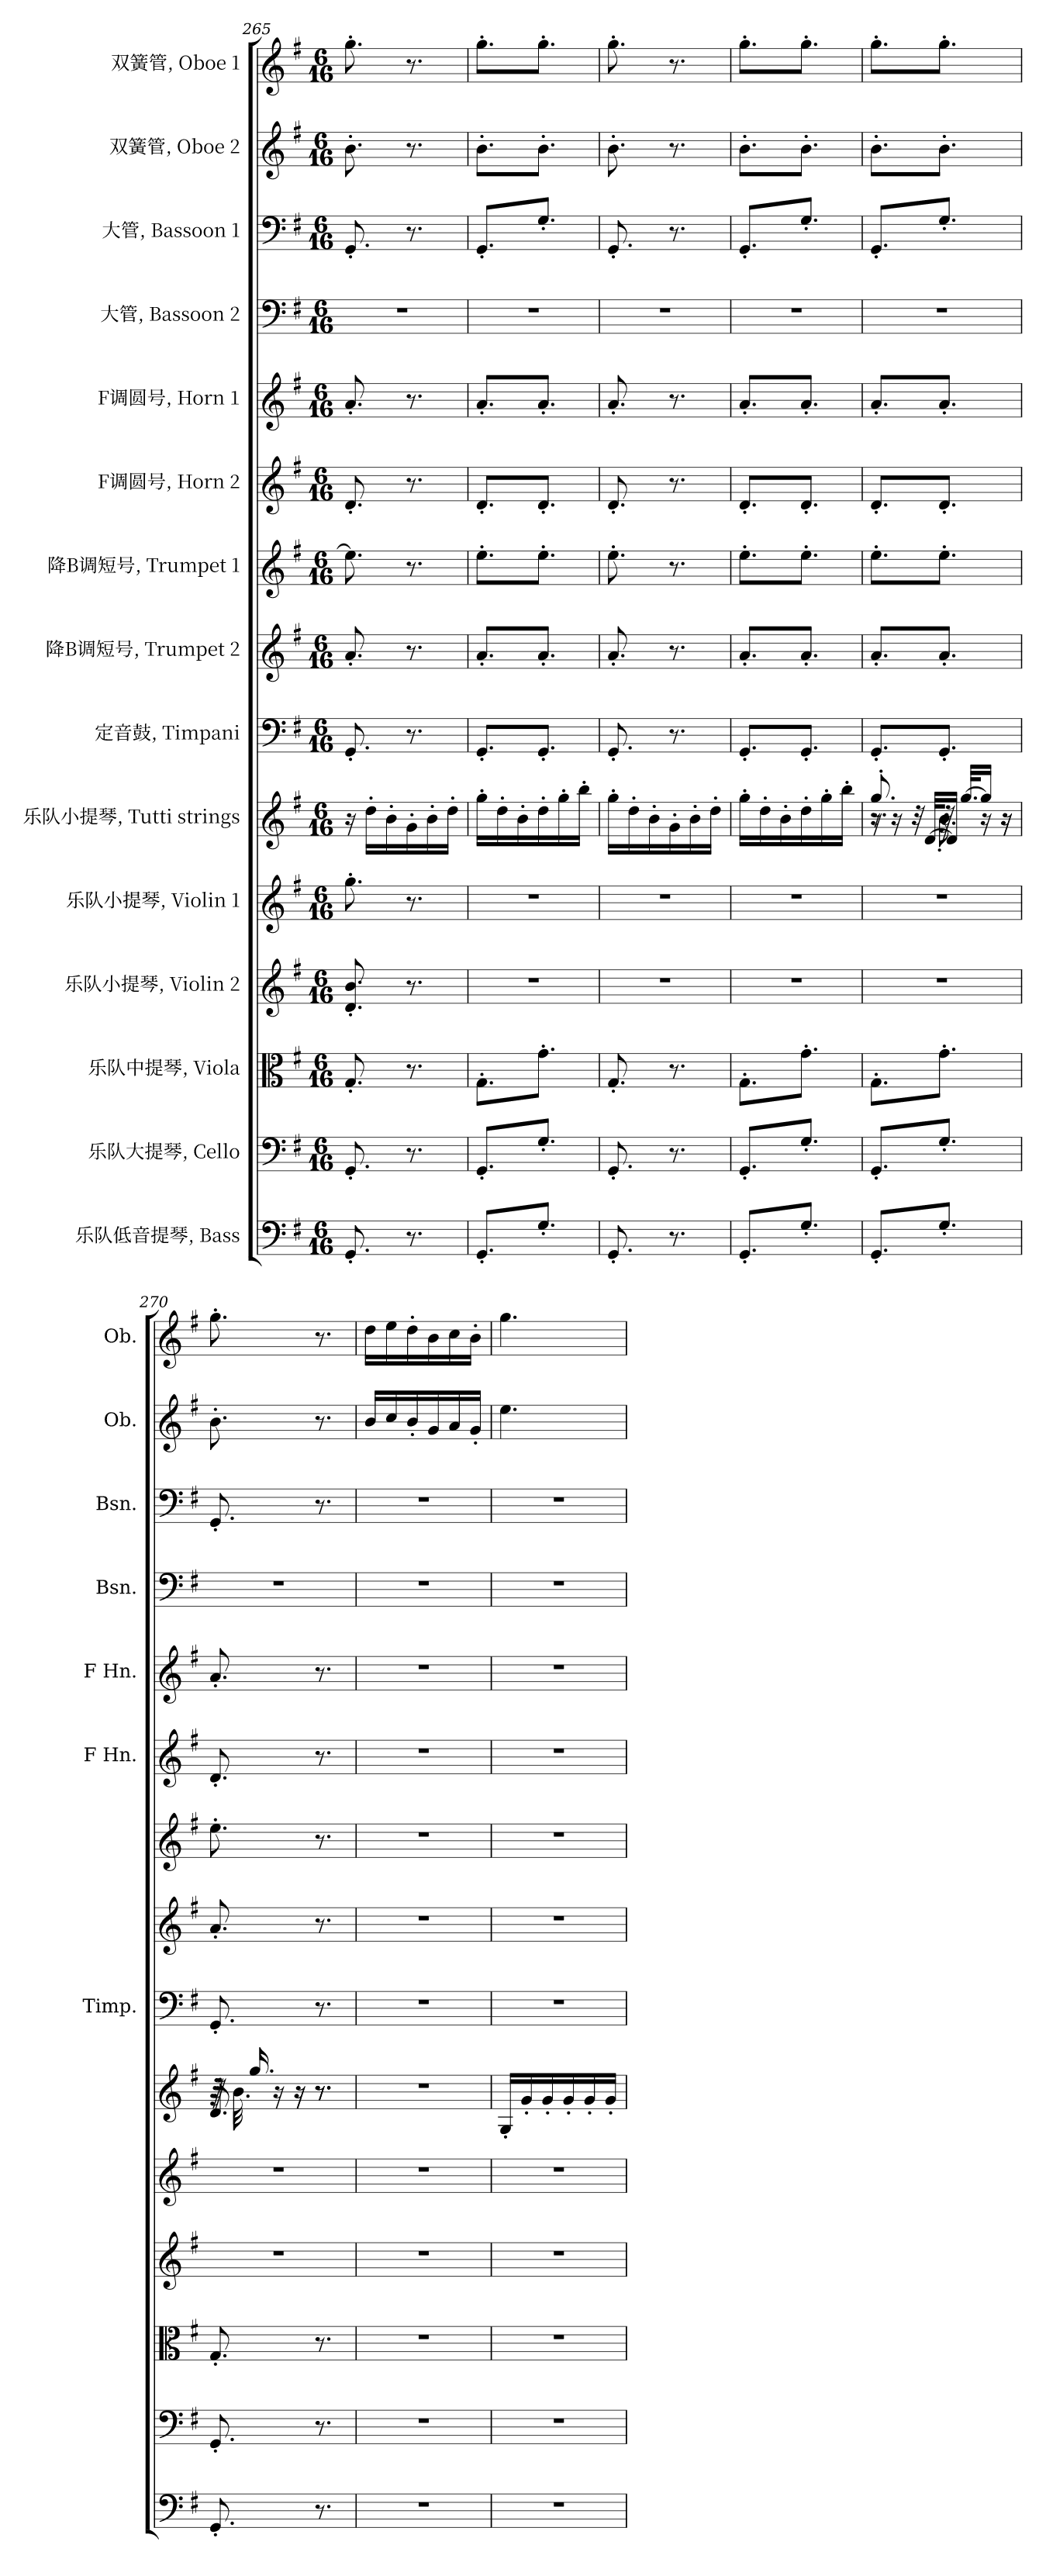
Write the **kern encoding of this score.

**kern	**kern	**kern	**kern	**kern	**kern	**kern	**kern	**kern	**kern	**kern	**kern	**kern	**kern	**kern
*part15	*part14	*part13	*part12	*part11	*part10	*part9	*part8	*part7	*part6	*part5	*part4	*part3	*part2	*part1
*staff15	*staff14	*staff13	*staff12	*staff11	*staff10	*staff9	*staff8	*staff7	*staff6	*staff5	*staff4	*staff3	*staff2	*staff1
*I"乐队低音提琴, Bass	*I"乐队大提琴, Cello	*I"乐队中提琴, Viola	*I"乐队小提琴, Violin 2	*I"乐队小提琴, Violin 1	*I"乐队小提琴, Tutti strings	*I"定音鼓, Timpani	*I"降B调短号, Trumpet 2	*I"降B调短号, Trumpet 1	*I"F调圆号, Horn 2	*I"F调圆号, Horn 1	*I"大管, Bassoon 2	*I"大管, Bassoon 1	*I"双簧管, Oboe 2	*I"双簧管, Oboe 1
*	*	*	*	*	*	*I'Timp.	*	*	*I'F Hn.	*I'F Hn.	*I'Bsn.	*I'Bsn.	*I'Ob.	*I'Ob.
!!LO:PB:g=z
*clefF4	*clefF4	*clefC3	*clefG2	*clefG2	*clefG2	*clefF4	*clefG2	*clefG2	*clefG2	*clefG2	*clefF4	*clefF4	*clefG2	*clefG2
*ITrd7c12	*	*	*	*	*	*	*ITrd1c2	*ITrd1c2	*ITrd4c7	*ITrd4c7	*	*	*	*
*k[f#]	*k[f#]	*k[f#]	*k[f#]	*k[f#]	*k[f#]	*k[f#]	*k[b-]	*k[b-]	*k[]	*k[]	*k[f#]	*k[f#]	*k[f#]	*k[f#]
*M6/16	*M6/16	*M6/16	*M6/16	*M6/16	*M6/16	*M6/16	*M6/16	*M6/16	*M6/16	*M6/16	*M6/16	*M6/16	*M6/16	*M6/16
*MM122	*MM122	*MM122	*MM122	*MM122	*MM122	*MM122	*MM122	*MM122	*MM122	*MM122	*MM122	*MM122	*MM122	*MM122
=265	=265	=265	=265	=265	=265	=265	=265	=265	=265	=265	=265	=265	=265	=265
8.GGG'/	8.GG'/	8.G'/	8.d/' 8.b/'	8.gg'\	16r	8.GG'/	8.g'/	8.dd\]	8.G'/	8.d'/	4.r	8.GG'/	8.b'\	8.gg'\
.	.	.	.	.	16dd'\LL	.	.	.	.	.	.	.	.	.
.	.	.	.	.	16b'\	.	.	.	.	.	.	.	.	.
8.r	8.r	8.r	8.r	8.r	16g'\	8.r	8.r	8.r	8.r	8.r	.	8.r	8.r	8.r
.	.	.	.	.	16b'\	.	.	.	.	.	.	.	.	.
.	.	.	.	.	16dd'\JJ	.	.	.	.	.	.	.	.	.
=266	=266	=266	=266	=266	=266	=266	=266	=266	=266	=266	=266	=266	=266	=266
8.GGG'/L	8.GG'/L	8.G'\L	4.r	4.r	16gg'\LL	8.GG'/L	8.g'/L	8.dd'\L	8.G'/L	8.d'/L	4.r	8.GG'/L	8.b'\L	8.gg'\L
.	.	.	.	.	16dd'\	.	.	.	.	.	.	.	.	.
.	.	.	.	.	16b'\	.	.	.	.	.	.	.	.	.
8.GG'/J	8.G'/J	8.g'\J	.	.	16dd'\	8.GG'/J	8.g'/J	8.dd'\J	8.G'/J	8.d'/J	.	8.G'/J	8.b'\J	8.gg'\J
.	.	.	.	.	16gg'\	.	.	.	.	.	.	.	.	.
.	.	.	.	.	16bb'\JJ	.	.	.	.	.	.	.	.	.
=267	=267	=267	=267	=267	=267	=267	=267	=267	=267	=267	=267	=267	=267	=267
*	*	*	*	*	*	*	*	*	*	*	*	*	*	*MM124
8.GGG'/	8.GG'/	8.G'/	4.r	4.r	16gg'\LL	8.GG'/	8.g'/	8.dd'\	8.G'/	8.d'/	4.r	8.GG'/	8.b'\	8.gg'\
.	.	.	.	.	16dd'\	.	.	.	.	.	.	.	.	.
.	.	.	.	.	16b'\	.	.	.	.	.	.	.	.	.
8.r	8.r	8.r	.	.	16g'\	8.r	8.r	8.r	8.r	8.r	.	8.r	8.r	8.r
.	.	.	.	.	16b'\	.	.	.	.	.	.	.	.	.
.	.	.	.	.	16dd'\JJ	.	.	.	.	.	.	.	.	.
=268	=268	=268	=268	=268	=268	=268	=268	=268	=268	=268	=268	=268	=268	=268
8.GGG'/L	8.GG'/L	8.G'\L	4.r	4.r	16gg'\LL	8.GG'/L	8.g'/L	8.dd'\L	8.G'/L	8.d'/L	4.r	8.GG'/L	8.b'\L	8.gg'\L
.	.	.	.	.	16dd'\	.	.	.	.	.	.	.	.	.
.	.	.	.	.	16b'\	.	.	.	.	.	.	.	.	.
8.GG'/J	8.G'/J	8.g'\J	.	.	16dd'\	8.GG'/J	8.g'/J	8.dd'\J	8.G'/J	8.d'/J	.	8.G'/J	8.b'\J	8.gg'\J
.	.	.	.	.	16gg'\	.	.	.	.	.	.	.	.	.
.	.	.	.	.	16bb'\JJ	.	.	.	.	.	.	.	.	.
=269	=269	=269	=269	=269	=269	=269	=269	=269	=269	=269	=269	=269	=269	=269
*	*	*	*	*	*	*	*	*	*	*	*	*	*	*MM122
*	*	*	*	*	*^	*	*	*	*	*	*	*	*	*
*	*	*	*	*	*	*^	*	*	*	*	*	*	*	*	*
8.GGG'/L	8.GG'/L	8.G'\L	4.r	4.r	8.gg'/	8.r	16r	8.GG'/L	8.g'/L	8.dd'\L	8.G'/L	8.d'/L	4.r	8.GG'/L	8.b'\L	8.gg'\L
.	.	.	.	.	.	.	16r	.	.	.	.	.	.	.	.	.
.	.	.	.	.	.	.	32r	.	.	.	.	.	.	.	.	.
.	.	.	.	.	.	.	[32d/KLL	.	.	.	.	.	.	.	.	.
*	*	*	*	*	*	*	*	*	*	*	*	*	*	*	*	*MM126
8.GG'/J	8.G'/J	8.g'\J	.	.	64r	8.b'\	16d/JJ]	8.GG'/J	8.g'/J	8.dd'\J	8.G'/J	8.d'/J	.	8.G'/J	8.b'\J	8.gg'\J
.	.	.	.	.	[32.gg/KLL	.	.	.	.	.	.	.	.	.	.	.
.	.	.	.	.	16gg/JJ]	.	16r	.	.	.	.	.	.	.	.	.
.	.	.	.	.	16r	.	16r	.	.	.	.	.	.	.	.	.
!!LO:PB:g=z
=270	=270	=270	=270	=270	=270	=270	=270	=270	=270	=270	=270	=270	=270	=270	=270	=270
8.GGG'/	8.GG'/	8.G'/	4.r	4.r	32r	64r	8.d'/	8.GG'/	8.g'/	8.dd'\	8.G'/	8.d'/	4.r	8.GG'/	8.b'\	8.gg'\
.	.	.	.	.	.	32.b\	.	.	.	.	.	.	.	.	.	.
.	.	.	.	.	16.gg/	.	.	.	.	.	.	.	.	.	.	.
.	.	.	.	.	.	16r	.	.	.	.	.	.	.	.	.	.
.	.	.	.	.	16r	16r	.	.	.	.	.	.	.	.	.	.
*	*	*	*	*	*	*	*	*	*	*	*	*	*	*	*	*MM120
8.r	8.r	8.r	.	.	8.r	8.r	8.r	8.r	8.r	8.r	8.r	8.r	.	8.r	8.r	8.r
*	*	*	*	*	*v	*v	*v	*	*	*	*	*	*	*	*	*
=271	=271	=271	=271	=271	=271	=271	=271	=271	=271	=271	=271	=271	=271	=271
4.r	4.r	4.r	4.r	4.r	4.r	4.r	4.r	4.r	4.r	4.r	4.r	4.r	16b/LL	16dd\LL
*	*	*	*	*	*	*	*	*	*	*	*	*	*	*MM126
.	.	.	.	.	.	.	.	.	.	.	.	.	16cc/	16ee\
.	.	.	.	.	.	.	.	.	.	.	.	.	16b'/	16dd'\
.	.	.	.	.	.	.	.	.	.	.	.	.	16g/	16b\
.	.	.	.	.	.	.	.	.	.	.	.	.	16a/	16cc\
*	*	*	*	*	*	*	*	*	*	*	*	*	*	*MM118
.	.	.	.	.	.	.	.	.	.	.	.	.	16g'/JJ	16b'\JJ
=272	=272	=272	=272	=272	=272	=272	=272	=272	=272	=272	=272	=272	=272	=272
*	*	*	*	*	*	*	*	*	*	*	*	*	*	*MM124
4.r	4.r	4.r	4.r	4.r	16G'/LL	4.r	4.r	4.r	4.r	4.r	4.r	4.r	4.ee\	4.gg\
.	.	.	.	.	16g'/	.	.	.	.	.	.	.	.	.
.	.	.	.	.	16g'/	.	.	.	.	.	.	.	.	.
.	.	.	.	.	16g'/	.	.	.	.	.	.	.	.	.
.	.	.	.	.	16g'/	.	.	.	.	.	.	.	.	.
.	.	.	.	.	16g'/JJ	.	.	.	.	.	.	.	.	.
=	=	=	=	=	=	=	=	=	=	=	=	=	=	=
*-	*-	*-	*-	*-	*-	*-	*-	*-	*-	*-	*-	*-	*-	*-
